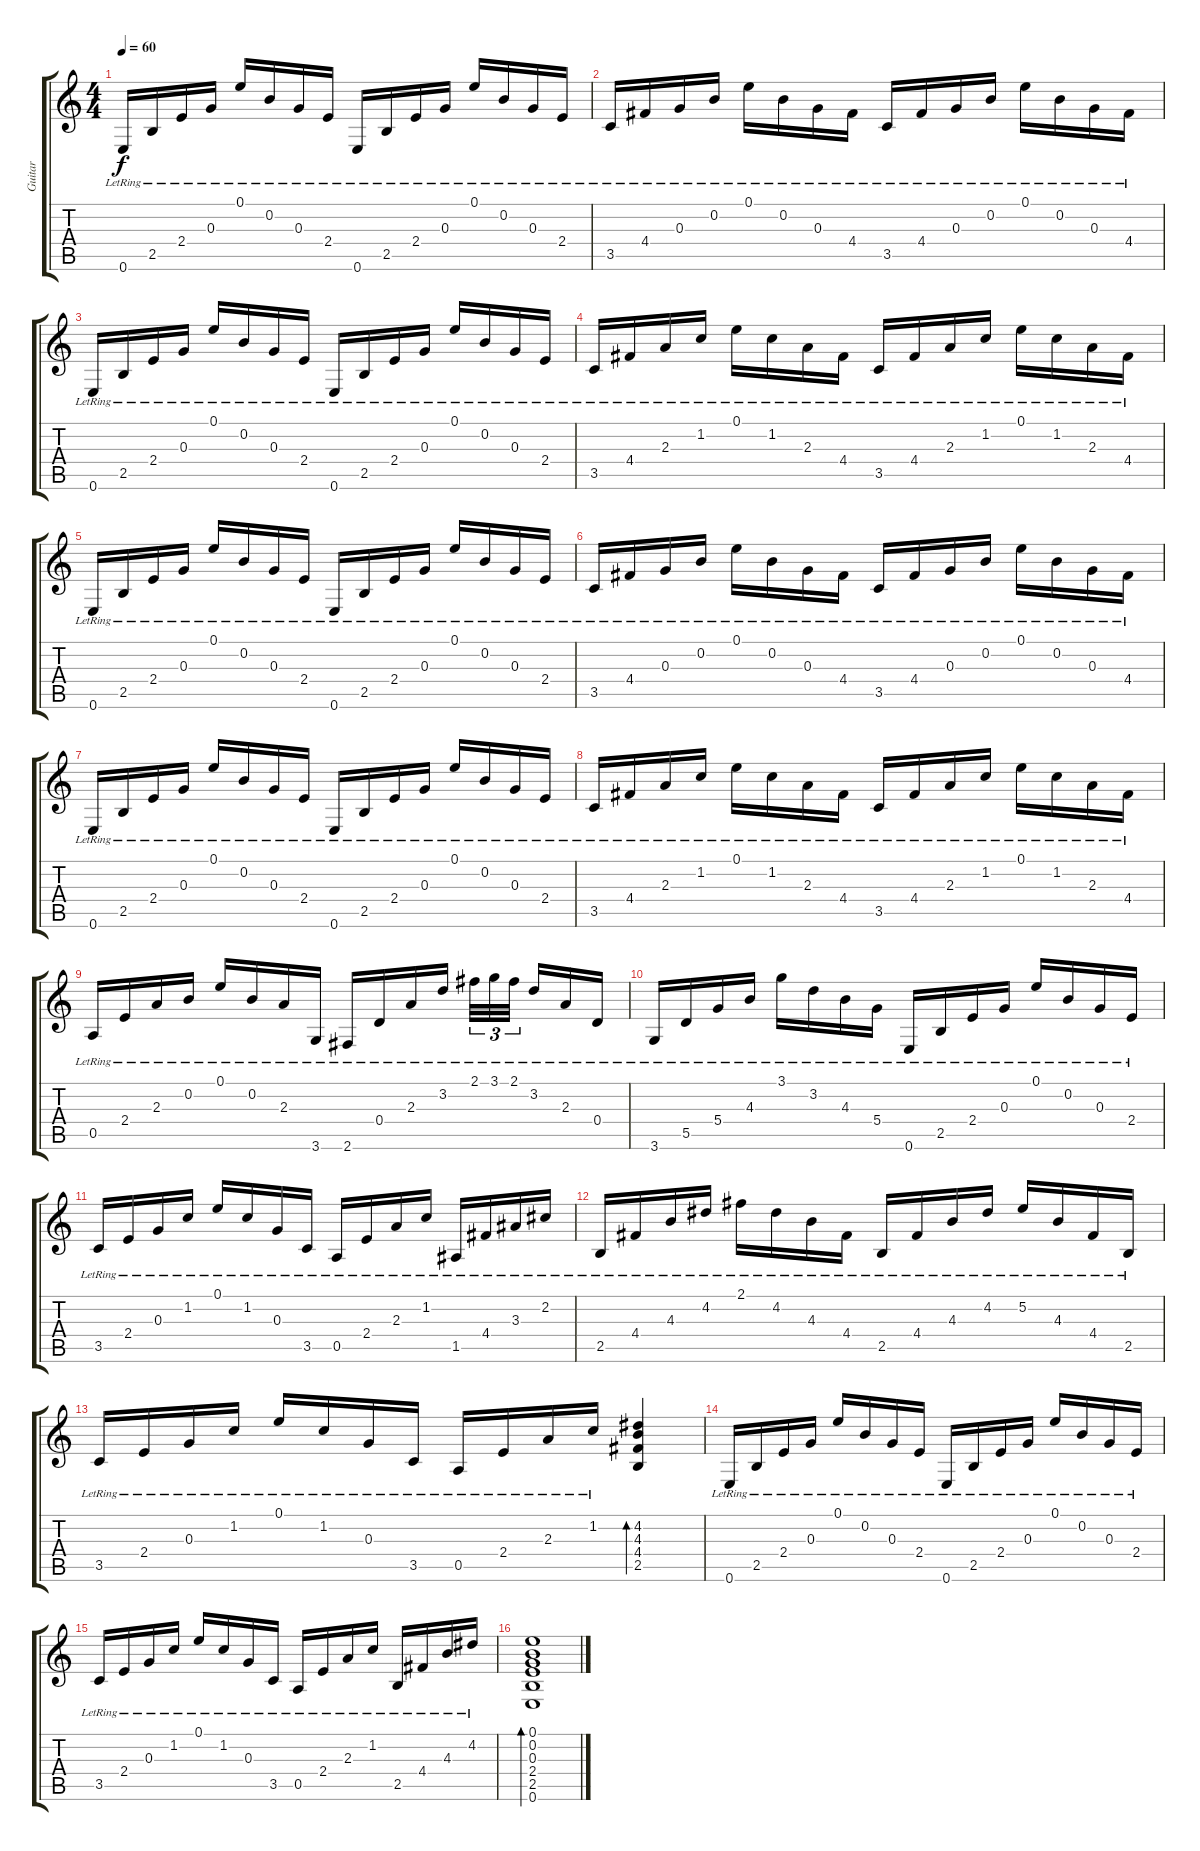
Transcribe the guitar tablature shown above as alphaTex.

\track ("Guitar" "Guitar") {instrument electricguitarclean}
\staff {score tabs}
\tuning (E4 B3 G3 D3 A2 E2) {hide}
\ts (4 4)
\tempo 60
\clef g2
\ks c
0.6{lr}.16{dy f instrument electricguitarclean} 2.5{lr}.16 2.4{lr}.16 0.3{lr}.16 0.1{lr}.16 0.2{lr}.16 0.3{lr}.16 2.4{lr}.16 0.6{lr}.16 2.5{lr}.16 2.4{lr}.16 0.3{lr}.16 0.1{lr}.16 0.2{lr}.16 0.3{lr}.16 2.4{lr}.16 |
3.5{lr}.16 4.4{lr}.16 0.3{lr}.16 0.2{lr}.16 0.1{lr}.16 0.2{lr}.16 0.3{lr}.16 4.4{lr}.16 3.5{lr}.16 4.4{lr}.16 0.3{lr}.16 0.2{lr}.16 0.1{lr}.16 0.2{lr}.16 0.3{lr}.16 4.4{lr}.16 |
0.6{lr}.16 2.5{lr}.16 2.4{lr}.16 0.3{lr}.16 0.1{lr}.16 0.2{lr}.16 0.3{lr}.16 2.4{lr}.16 0.6{lr}.16 2.5{lr}.16 2.4{lr}.16 0.3{lr}.16 0.1{lr}.16 0.2{lr}.16 0.3{lr}.16 2.4{lr}.16 |
3.5{lr}.16 4.4{lr}.16 2.3{lr}.16 1.2{lr}.16 0.1{lr}.16 1.2{lr}.16 2.3{lr}.16 4.4{lr}.16 3.5{lr}.16 4.4{lr}.16 2.3{lr}.16 1.2{lr}.16 0.1{lr}.16 1.2{lr}.16 2.3{lr}.16 4.4{lr}.16 |
0.6{lr}.16 2.5{lr}.16 2.4{lr}.16 0.3{lr}.16 0.1{lr}.16 0.2{lr}.16 0.3{lr}.16 2.4{lr}.16 0.6{lr}.16 2.5{lr}.16 2.4{lr}.16 0.3{lr}.16 0.1{lr}.16 0.2{lr}.16 0.3{lr}.16 2.4{lr}.16 |
3.5{lr}.16 4.4{lr}.16 0.3{lr}.16 0.2{lr}.16 0.1{lr}.16 0.2{lr}.16 0.3{lr}.16 4.4{lr}.16 3.5{lr}.16 4.4{lr}.16 0.3{lr}.16 0.2{lr}.16 0.1{lr}.16 0.2{lr}.16 0.3{lr}.16 4.4{lr}.16 |
0.6{lr}.16 2.5{lr}.16 2.4{lr}.16 0.3{lr}.16 0.1{lr}.16 0.2{lr}.16 0.3{lr}.16 2.4{lr}.16 0.6{lr}.16 2.5{lr}.16 2.4{lr}.16 0.3{lr}.16 0.1{lr}.16 0.2{lr}.16 0.3{lr}.16 2.4{lr}.16 |
3.5{lr}.16 4.4{lr}.16 2.3{lr}.16 1.2{lr}.16 0.1{lr}.16 1.2{lr}.16 2.3{lr}.16 4.4{lr}.16 3.5{lr}.16 4.4{lr}.16 2.3{lr}.16 1.2{lr}.16 0.1{lr}.16 1.2{lr}.16 2.3{lr}.16 4.4{lr}.16 |
0.5{lr}.16 2.4{lr}.16 2.3{lr}.16 0.2{lr}.16 0.1{lr}.16 0.2{lr}.16 2.3{lr}.16 3.6{lr}.16 2.6{lr}.16 0.4{lr}.16 2.3{lr}.16 3.2{lr}.16 2.1{lr}.32{tu (3 2)} 3.1{lr}.32{tu (3 2)} 2.1{lr}.32{tu (3 2)} 3.2{lr}.16 2.3{lr}.16 0.4{lr}.16 |
3.6{lr}.16 5.5{lr}.16 5.4{lr}.16 4.3{lr}.16 3.1{lr}.16 3.2{lr}.16 4.3{lr}.16 5.4{lr}.16 0.6{lr}.16 2.5{lr}.16 2.4{lr}.16 0.3{lr}.16 0.1{lr}.16 0.2{lr}.16 0.3{lr}.16 2.4{lr}.16 |
3.5{lr}.16 2.4{lr}.16 0.3{lr}.16 1.2{lr}.16 0.1{lr}.16 1.2{lr}.16 0.3{lr}.16 3.5{lr}.16 0.5{lr}.16 2.4{lr}.16 2.3{lr}.16 1.2{lr}.16 1.5{lr}.16 4.4{lr}.16 3.3{lr}.16 2.2{lr}.16 |
2.5{lr}.16 4.4{lr}.16 4.3{lr}.16 4.2{lr}.16 2.1{lr}.16 4.2{lr}.16 4.3{lr}.16 4.4{lr}.16 2.5{lr}.16 4.4{lr}.16 4.3{lr}.16 4.2{lr}.16 5.2{lr}.16 4.3{lr}.16 4.4{lr}.16 2.5{lr}.16 |
3.5{lr}.16 2.4{lr}.16 0.3{lr}.16 1.2{lr}.16 0.1{lr}.16 1.2{lr}.16 0.3{lr}.16 3.5{lr}.16 0.5{lr}.16 2.4{lr}.16 2.3{lr}.16 1.2{lr}.16 (4.2 4.3 4.4 2.5).4{bd 30} |
0.6{lr}.16 2.5{lr}.16 2.4{lr}.16 0.3{lr}.16 0.1{lr}.16 0.2{lr}.16 0.3{lr}.16 2.4{lr}.16 0.6{lr}.16 2.5{lr}.16 2.4{lr}.16 0.3{lr}.16 0.1{lr}.16 0.2{lr}.16 0.3{lr}.16 2.4{lr}.16 |
3.5{lr}.16 2.4{lr}.16 0.3{lr}.16 1.2{lr}.16 0.1{lr}.16 1.2{lr}.16 0.3{lr}.16 3.5{lr}.16 0.5{lr}.16 2.4{lr}.16 2.3{lr}.16 1.2{lr}.16 2.5{lr}.16 4.4{lr}.16 4.3{lr}.16 4.2{lr}.16 |
(0.1 0.2 0.3 2.4 2.5 0.6).1{bd 120}
